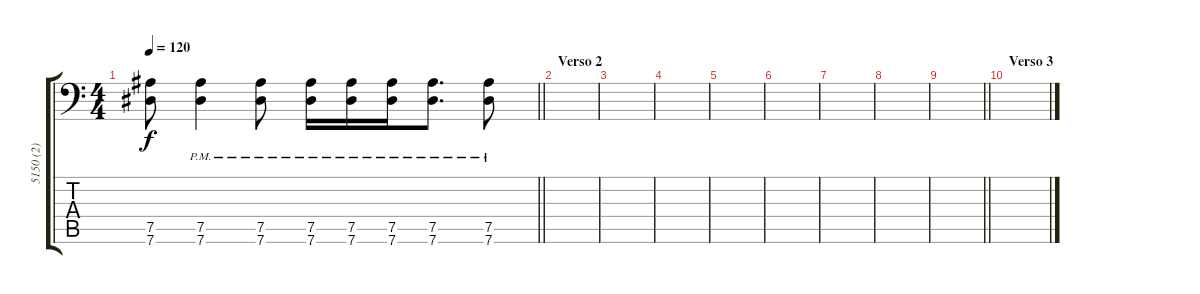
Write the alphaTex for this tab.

\track ("5150 (2)" "5150 (2)") {instrument electricguitarjazz}
\staff {score tabs}
\tuning (Bb3 F3 Db3 Ab2 Eb2 Ab1) {hide}
\ts (4 4)
\tempo 120
\clef f4
\barLineRight lightlight
\ks c
(7.5{t} 7.6{t}).8{dy f} (7.5{pm} 7.6).4 (7.5{pm} 7.6).8 (7.5{pm} 7.6).16 (7.5{pm} 7.6).16 (7.5{pm} 7.6).16 (7.5{pm} 7.6).8{d} (7.5{pm} 7.6).8 |
\section ("" "Verso 2")
|
|
|
|
|
|
|
\barLineRight lightlight
|
\section ("" "Verso 3")
